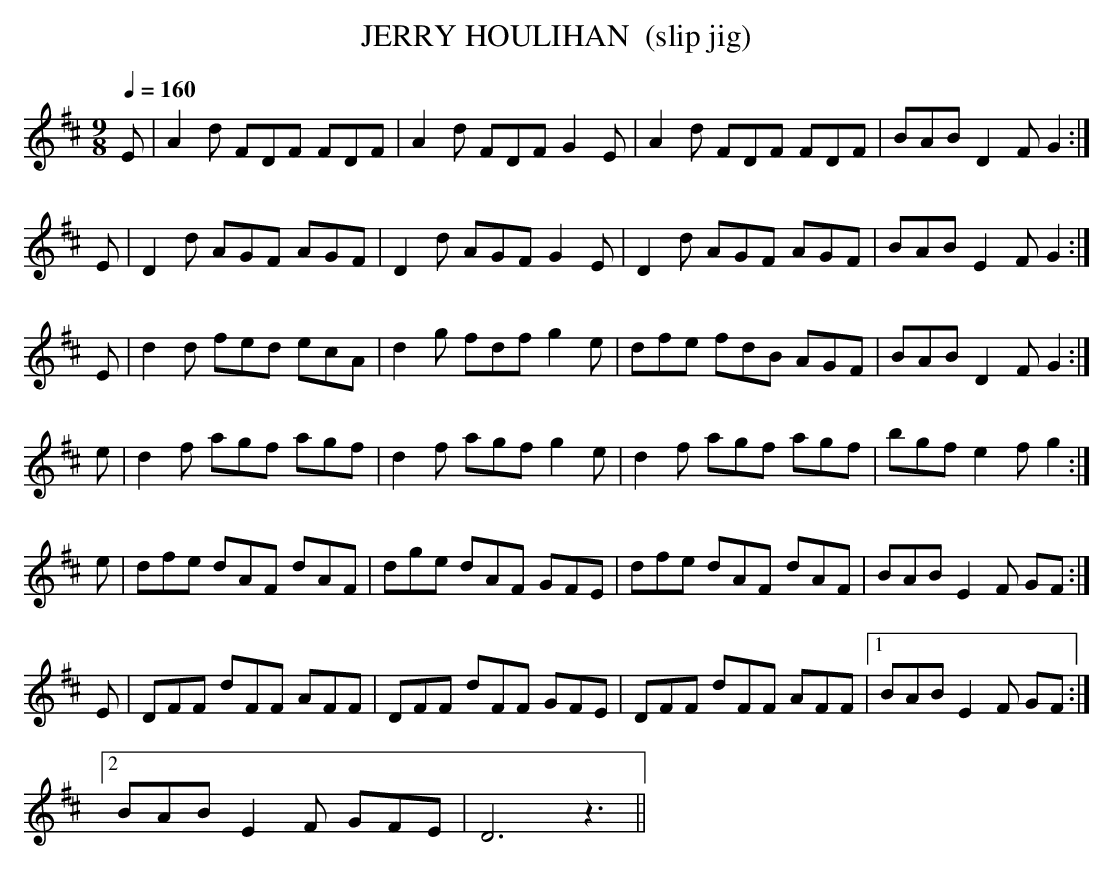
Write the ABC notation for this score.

X:1
T:JERRY HOULIHAN  (slip jig)
Q:1/4=160
M:9/8
L:1/8
K:D
E|A2d FDF FDF|A2d FDF G2E|A2d FDF FDF|BAB D2F G2:|
E|D2d AGF AGF|D2d AGF G2E|D2d AGF AGF|BAB E2F G2:|
E|d2d fed ecA|d2g fdf g2e|dfe fdB AGF|BAB D2F G2:|
e|d2f agf agf|d2f agf g2e|d2f agf agf|bgf e2f g2:|
e|dfe dAF dAF|dge dAF GFE|dfe dAF dAF|BAB E2F GF:|
E|DFF dFF AFF|DFF dFF GFE|DFF dFF AFF|1BAB E2F GF:|
[2BAB E2F GFE|D6z3||
